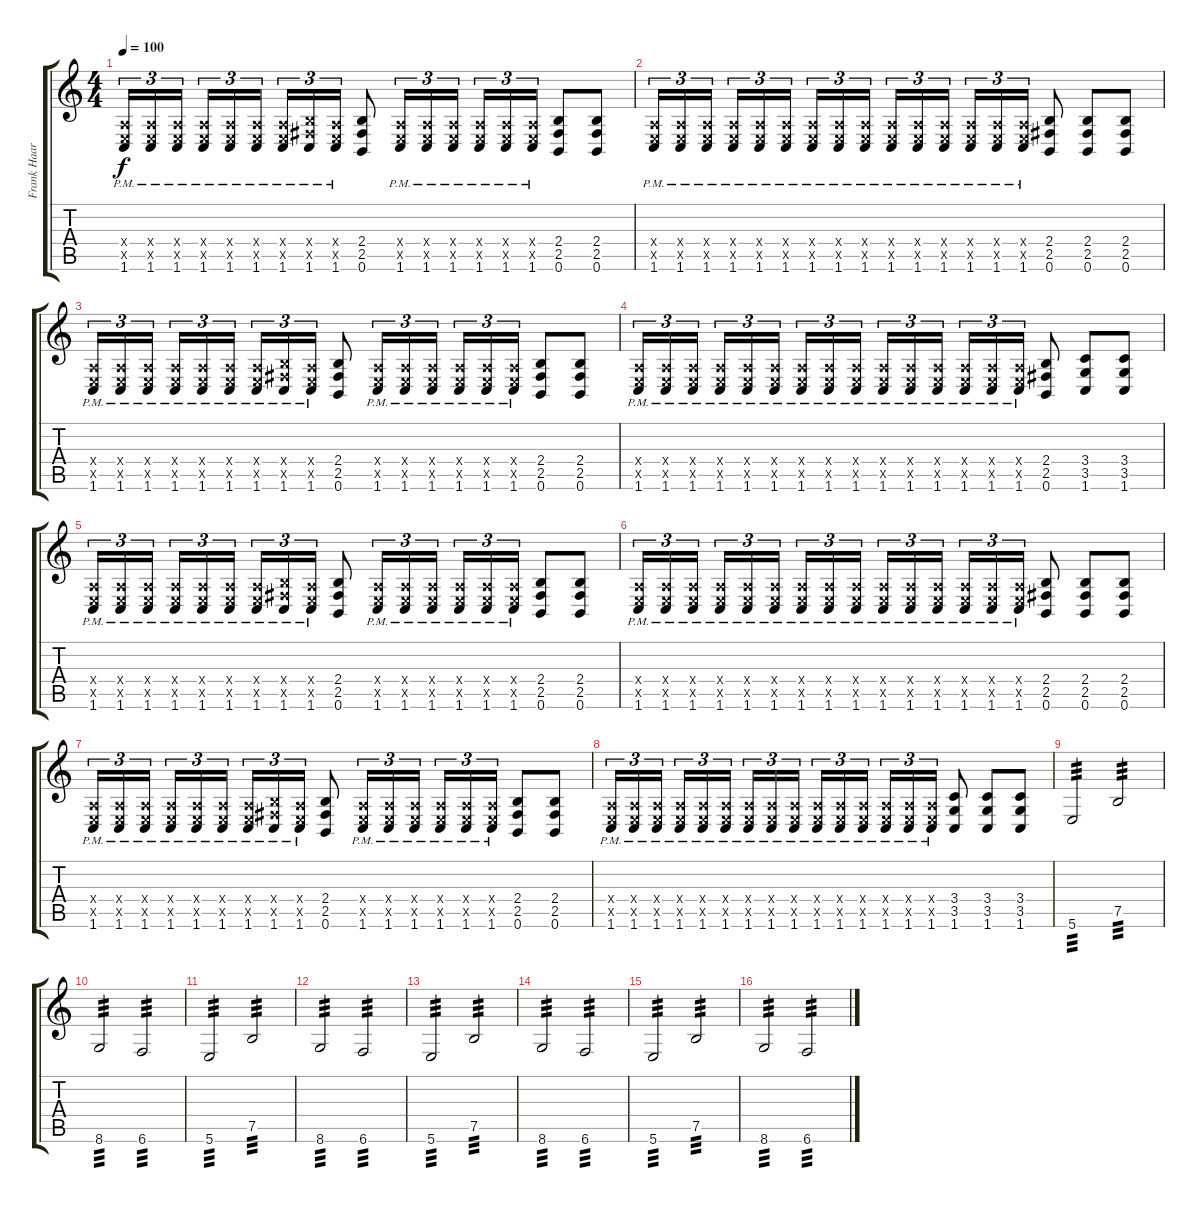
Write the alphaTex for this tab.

\track ("Frank Haarthorn" "Frank Haar") {instrument distortionguitar}
\staff {score tabs}
\tuning (B3 Gb3 D3 A2 E2 B1) {hide}
\ts (4 4)
\tempo 100
\clef g2
\ks c
(0.4{x} 0.5{x} 1.6{pm}).16{tu (3 2) dy f} (0.4{x} 0.5{x} 1.6{pm}).16{tu (3 2)} (0.4{x} 0.5{x} 1.6{pm}).16{tu (3 2)} (0.4{x} 0.5{x} 1.6{pm}).16{tu (3 2)} (0.4{x} 0.5{x} 1.6{pm}).16{tu (3 2)} (0.4{x} 0.5{x} 1.6{pm}).16{tu (3 2)} (0.4{x} 0.5{x} 1.6{pm}).16{tu (3 2)} (2.4{x} 2.5{x} 1.6{pm}).16{tu (3 2)} (0.4{x} 0.5{x} 1.6{pm}).16{tu (3 2)} (2.4 2.5 0.6).8 (0.4{x} 0.5{x} 1.6{pm}).16{tu (3 2)} (0.4{x} 0.5{x} 1.6{pm}).16{tu (3 2)} (0.4{x} 0.5{x} 1.6{pm}).16{tu (3 2)} (0.4{x} 0.5{x} 1.6{pm}).16{tu (3 2)} (0.4{x} 0.5{x} 1.6{pm}).16{tu (3 2)} (0.4{x} 0.5{x} 1.6{pm}).16{tu (3 2)} (2.4 2.5 0.6).8 (2.4 2.5 0.6).8 |
(0.4{x} 0.5{x} 1.6{pm}).16{tu (3 2)} (0.4{x} 0.5{x} 1.6{pm}).16{tu (3 2)} (0.4{x} 0.5{x} 1.6{pm}).16{tu (3 2)} (0.4{x} 0.5{x} 1.6{pm}).16{tu (3 2)} (0.4{x} 0.5{x} 1.6{pm}).16{tu (3 2)} (0.4{x} 0.5{x} 1.6{pm}).16{tu (3 2)} (0.4{x} 0.5{x} 1.6{pm}).16{tu (3 2)} (0.4{x} 0.5{x} 1.6{pm}).16{tu (3 2)} (0.4{x} 0.5{x} 1.6{pm}).16{tu (3 2)} (0.4{x} 0.5{x} 1.6{pm}).16{tu (3 2)} (0.4{x} 0.5{x} 1.6{pm}).16{tu (3 2)} (0.4{x} 0.5{x} 1.6{pm}).16{tu (3 2)} (0.4{x} 0.5{x} 1.6{pm}).16{tu (3 2)} (0.4{x} 0.5{x} 1.6{pm}).16{tu (3 2)} (0.4{x} 0.5{x} 1.6{pm}).16{tu (3 2)} (2.4 2.5 0.6).8 (2.4 2.5 0.6).8 (2.4 2.5 0.6).8 |
(0.4{x} 0.5{x} 1.6{pm}).16{tu (3 2)} (0.4{x} 0.5{x} 1.6{pm}).16{tu (3 2)} (0.4{x} 0.5{x} 1.6{pm}).16{tu (3 2)} (0.4{x} 0.5{x} 1.6{pm}).16{tu (3 2)} (0.4{x} 0.5{x} 1.6{pm}).16{tu (3 2)} (0.4{x} 0.5{x} 1.6{pm}).16{tu (3 2)} (0.4{x} 0.5{x} 1.6{pm}).16{tu (3 2)} (2.4{x} 2.5{x} 1.6{pm}).16{tu (3 2)} (0.4{x} 0.5{x} 1.6{pm}).16{tu (3 2)} (2.4 2.5 0.6).8 (0.4{x} 0.5{x} 1.6{pm}).16{tu (3 2)} (0.4{x} 0.5{x} 1.6{pm}).16{tu (3 2)} (0.4{x} 0.5{x} 1.6{pm}).16{tu (3 2)} (0.4{x} 0.5{x} 1.6{pm}).16{tu (3 2)} (0.4{x} 0.5{x} 1.6{pm}).16{tu (3 2)} (0.4{x} 0.5{x} 1.6{pm}).16{tu (3 2)} (2.4 2.5 0.6).8 (2.4 2.5 0.6).8 |
(0.4{x} 0.5{x} 1.6{pm}).16{tu (3 2)} (0.4{x} 0.5{x} 1.6{pm}).16{tu (3 2)} (0.4{x} 0.5{x} 1.6{pm}).16{tu (3 2)} (0.4{x} 0.5{x} 1.6{pm}).16{tu (3 2)} (0.4{x} 0.5{x} 1.6{pm}).16{tu (3 2)} (0.4{x} 0.5{x} 1.6{pm}).16{tu (3 2)} (0.4{x} 0.5{x} 1.6{pm}).16{tu (3 2)} (0.4{x} 0.5{x} 1.6{pm}).16{tu (3 2)} (0.4{x} 0.5{x} 1.6{pm}).16{tu (3 2)} (0.4{x} 0.5{x} 1.6{pm}).16{tu (3 2)} (0.4{x} 0.5{x} 1.6{pm}).16{tu (3 2)} (0.4{x} 0.5{x} 1.6{pm}).16{tu (3 2)} (0.4{x} 0.5{x} 1.6{pm}).16{tu (3 2)} (0.4{x} 0.5{x} 1.6{pm}).16{tu (3 2)} (0.4{x} 0.5{x} 1.6{pm}).16{tu (3 2)} (2.4 2.5 0.6).8 (3.4 3.5 1.6).8 (3.4 3.5 1.6).8 |
(0.4{x} 0.5{x} 1.6{pm}).16{tu (3 2)} (0.4{x} 0.5{x} 1.6{pm}).16{tu (3 2)} (0.4{x} 0.5{x} 1.6{pm}).16{tu (3 2)} (0.4{x} 0.5{x} 1.6{pm}).16{tu (3 2)} (0.4{x} 0.5{x} 1.6{pm}).16{tu (3 2)} (0.4{x} 0.5{x} 1.6{pm}).16{tu (3 2)} (0.4{x} 0.5{x} 1.6{pm}).16{tu (3 2)} (2.4{x} 2.5{x} 1.6{pm}).16{tu (3 2)} (0.4{x} 0.5{x} 1.6{pm}).16{tu (3 2)} (2.4 2.5 0.6).8 (0.4{x} 0.5{x} 1.6{pm}).16{tu (3 2)} (0.4{x} 0.5{x} 1.6{pm}).16{tu (3 2)} (0.4{x} 0.5{x} 1.6{pm}).16{tu (3 2)} (0.4{x} 0.5{x} 1.6{pm}).16{tu (3 2)} (0.4{x} 0.5{x} 1.6{pm}).16{tu (3 2)} (0.4{x} 0.5{x} 1.6{pm}).16{tu (3 2)} (2.4 2.5 0.6).8 (2.4 2.5 0.6).8 |
(0.4{x} 0.5{x} 1.6{pm}).16{tu (3 2)} (0.4{x} 0.5{x} 1.6{pm}).16{tu (3 2)} (0.4{x} 0.5{x} 1.6{pm}).16{tu (3 2)} (0.4{x} 0.5{x} 1.6{pm}).16{tu (3 2)} (0.4{x} 0.5{x} 1.6{pm}).16{tu (3 2)} (0.4{x} 0.5{x} 1.6{pm}).16{tu (3 2)} (0.4{x} 0.5{x} 1.6{pm}).16{tu (3 2)} (0.4{x} 0.5{x} 1.6{pm}).16{tu (3 2)} (0.4{x} 0.5{x} 1.6{pm}).16{tu (3 2)} (0.4{x} 0.5{x} 1.6{pm}).16{tu (3 2)} (0.4{x} 0.5{x} 1.6{pm}).16{tu (3 2)} (0.4{x} 0.5{x} 1.6{pm}).16{tu (3 2)} (0.4{x} 0.5{x} 1.6{pm}).16{tu (3 2)} (0.4{x} 0.5{x} 1.6{pm}).16{tu (3 2)} (0.4{x} 0.5{x} 1.6{pm}).16{tu (3 2)} (2.4 2.5 0.6).8 (2.4 2.5 0.6).8 (2.4 2.5 0.6).8 |
(0.4{x} 0.5{x} 1.6{pm}).16{tu (3 2)} (0.4{x} 0.5{x} 1.6{pm}).16{tu (3 2)} (0.4{x} 0.5{x} 1.6{pm}).16{tu (3 2)} (0.4{x} 0.5{x} 1.6{pm}).16{tu (3 2)} (0.4{x} 0.5{x} 1.6{pm}).16{tu (3 2)} (0.4{x} 0.5{x} 1.6{pm}).16{tu (3 2)} (0.4{x} 0.5{x} 1.6{pm}).16{tu (3 2)} (2.4{x} 2.5{x} 1.6{pm}).16{tu (3 2)} (0.4{x} 0.5{x} 1.6{pm}).16{tu (3 2)} (2.4 2.5 0.6).8 (0.4{x} 0.5{x} 1.6{pm}).16{tu (3 2)} (0.4{x} 0.5{x} 1.6{pm}).16{tu (3 2)} (0.4{x} 0.5{x} 1.6{pm}).16{tu (3 2)} (0.4{x} 0.5{x} 1.6{pm}).16{tu (3 2)} (0.4{x} 0.5{x} 1.6{pm}).16{tu (3 2)} (0.4{x} 0.5{x} 1.6{pm}).16{tu (3 2)} (2.4 2.5 0.6).8 (2.4 2.5 0.6).8 |
(0.4{x} 0.5{x} 1.6{pm}).16{tu (3 2)} (0.4{x} 0.5{x} 1.6{pm}).16{tu (3 2)} (0.4{x} 0.5{x} 1.6{pm}).16{tu (3 2)} (0.4{x} 0.5{x} 1.6{pm}).16{tu (3 2)} (0.4{x} 0.5{x} 1.6{pm}).16{tu (3 2)} (0.4{x} 0.5{x} 1.6{pm}).16{tu (3 2)} (0.4{x} 0.5{x} 1.6{pm}).16{tu (3 2)} (0.4{x} 0.5{x} 1.6{pm}).16{tu (3 2)} (0.4{x} 0.5{x} 1.6{pm}).16{tu (3 2)} (0.4{x} 0.5{x} 1.6{pm}).16{tu (3 2)} (0.4{x} 0.5{x} 1.6{pm}).16{tu (3 2)} (0.4{x} 0.5{x} 1.6{pm}).16{tu (3 2)} (0.4{x} 0.5{x} 1.6{pm}).16{tu (3 2)} (0.4{x} 0.5{x} 1.6{pm}).16{tu (3 2)} (0.4{x} 0.5{x} 1.6{pm}).16{tu (3 2)} (3.4 3.5 1.6).8 (3.4 3.5 1.6).8 (3.4 3.5 1.6).8 |
5.6.2{tp 3} 7.5.2{tp 3} |
8.6.2{tp 3} 6.6.2{tp 3} |
5.6.2{tp 3} 7.5.2{tp 3} |
8.6.2{tp 3} 6.6.2{tp 3} |
5.6.2{tp 3} 7.5.2{tp 3} |
8.6.2{tp 3} 6.6.2{tp 3} |
5.6.2{tp 3} 7.5.2{tp 3} |
8.6.2{tp 3} 6.6.2{tp 3}
